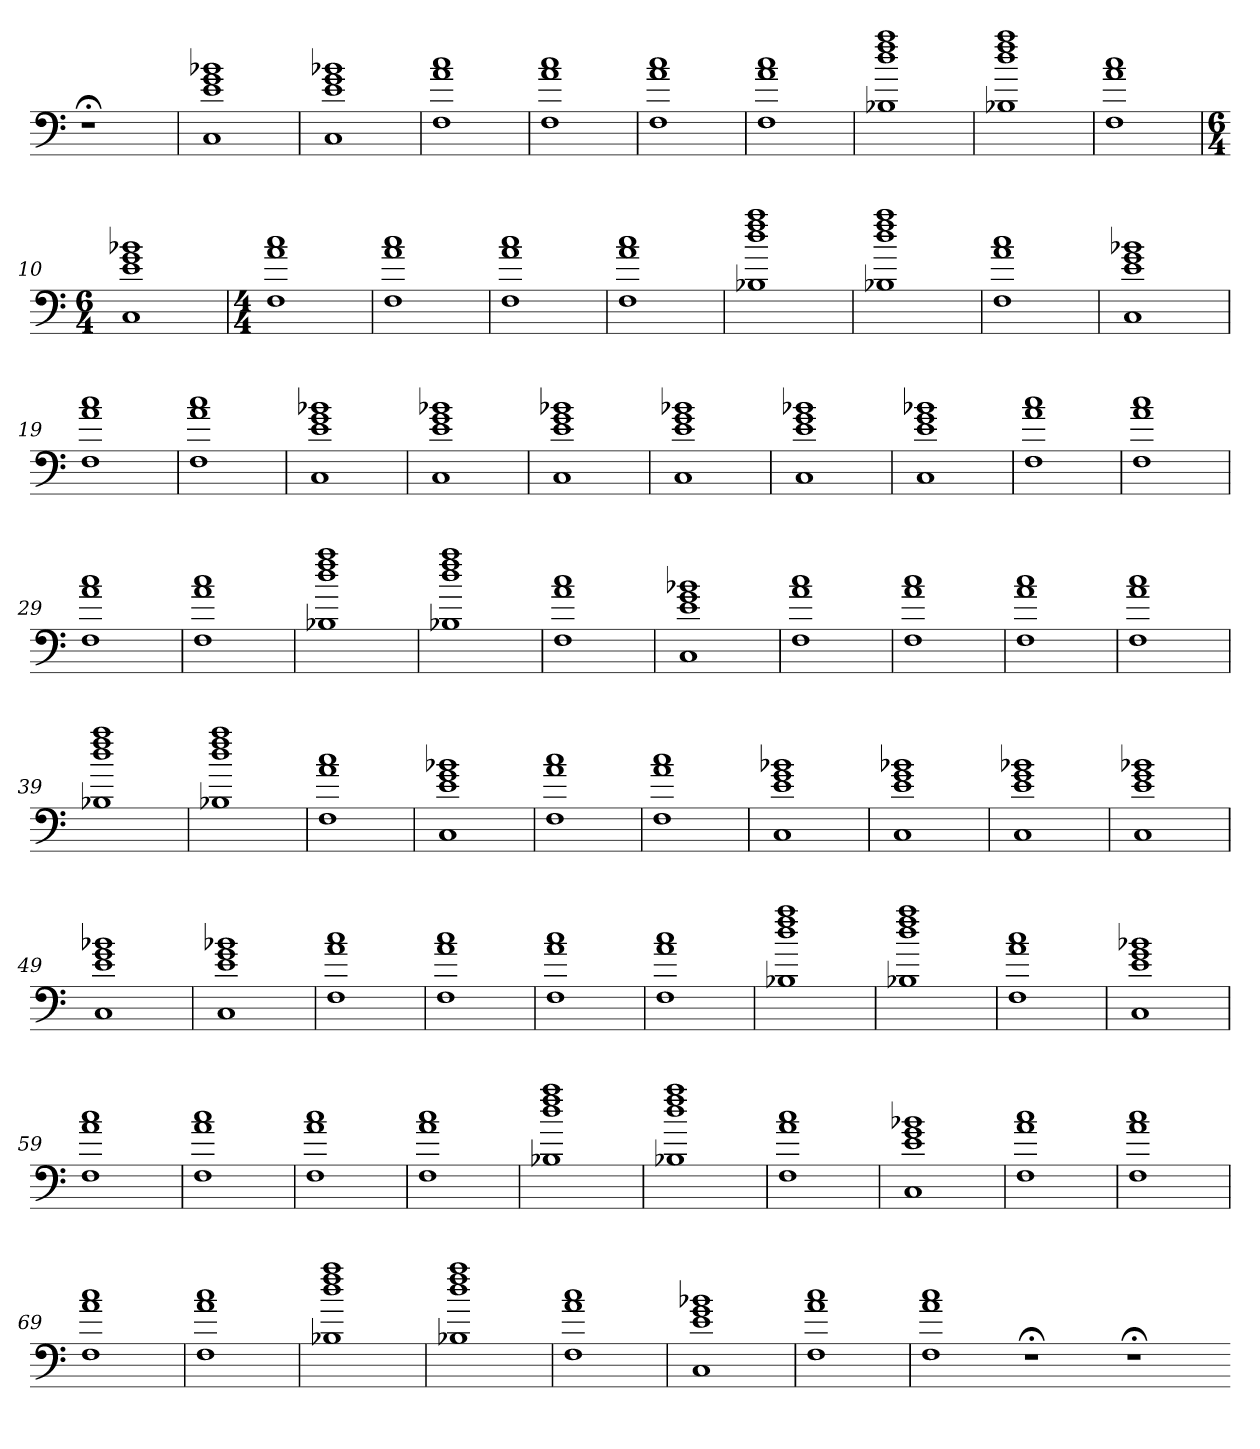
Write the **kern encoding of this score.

**kern
*part1
*staff1
=
1r;<
=1
1C 1e 1g 1b-X
=2
1C 1e 1g 1b-X
=3
1F 1a 1cc
=4
1F 1a 1cc
=5
1F 1a 1cc
=6
1F 1a 1cc
=7
1B-X 1dd 1ff 1aa
=8
1B-X 1dd 1ff 1aa
=9
1F 1a 1cc
=10
*M6/4
1C 1e 1g 1b-X
=11
*M4/4
1F 1a 1cc
=12
1F 1a 1cc
=13
1F 1a 1cc
=14
1F 1a 1cc
=15
1B-X 1dd 1ff 1aa
=16
1B-X 1dd 1ff 1aa
=17
1F 1a 1cc
=18
1C 1e 1g 1b-X
=19
1F 1a 1cc
=20
1F 1a 1cc
=21
1C 1e 1g 1b-X
=22
1C 1e 1g 1b-X
=23
1C 1e 1g 1b-X
=24
1C 1e 1g 1b-X
=25
1C 1e 1g 1b-X
=26
1C 1e 1g 1b-X
=27
1F 1a 1cc
=28
1F 1a 1cc
=29
1F 1a 1cc
=30
1F 1a 1cc
=31
1B-X 1dd 1ff 1aa
=32
1B-X 1dd 1ff 1aa
=33
1F 1a 1cc
=34
1C 1e 1g 1b-X
=35
1F 1a 1cc
=36
1F 1a 1cc
=37
1F 1a 1cc
=38
1F 1a 1cc
=39
1B-X 1dd 1ff 1aa
=40
1B-X 1dd 1ff 1aa
=41
1F 1a 1cc
=42
1C 1e 1g 1b-X
=43
1F 1a 1cc
=44
1F 1a 1cc
=45
1C 1e 1g 1b-X
=46
1C 1e 1g 1b-X
=47
1C 1e 1g 1b-X
=48
1C 1e 1g 1b-X
=49
1C 1e 1g 1b-X
=50
1C 1e 1g 1b-X
=51
1F 1a 1cc
=52
1F 1a 1cc
=53
1F 1a 1cc
=54
1F 1a 1cc
=55
1B-X 1dd 1ff 1aa
=56
1B-X 1dd 1ff 1aa
=57
1F 1a 1cc
=58
1C 1e 1g 1b-X
=59
1F 1a 1cc
=60
1F 1a 1cc
=61
1F 1a 1cc
=62
1F 1a 1cc
=63
1B-X 1dd 1ff 1aa
=64
1B-X 1dd 1ff 1aa
=65
1F 1a 1cc
=66
1C 1e 1g 1b-X
=67
1F 1a 1cc
=68
1F 1a 1cc
=69
1F 1a 1cc
=70
1F 1a 1cc
=71
1B-X 1dd 1ff 1aa
=72
1B-X 1dd 1ff 1aa
=73
1F 1a 1cc
=74
1C 1e 1g 1b-X
=75
1F 1a 1cc
=76
1F 1a 1cc
1r;<
1r;<
=-
*-
